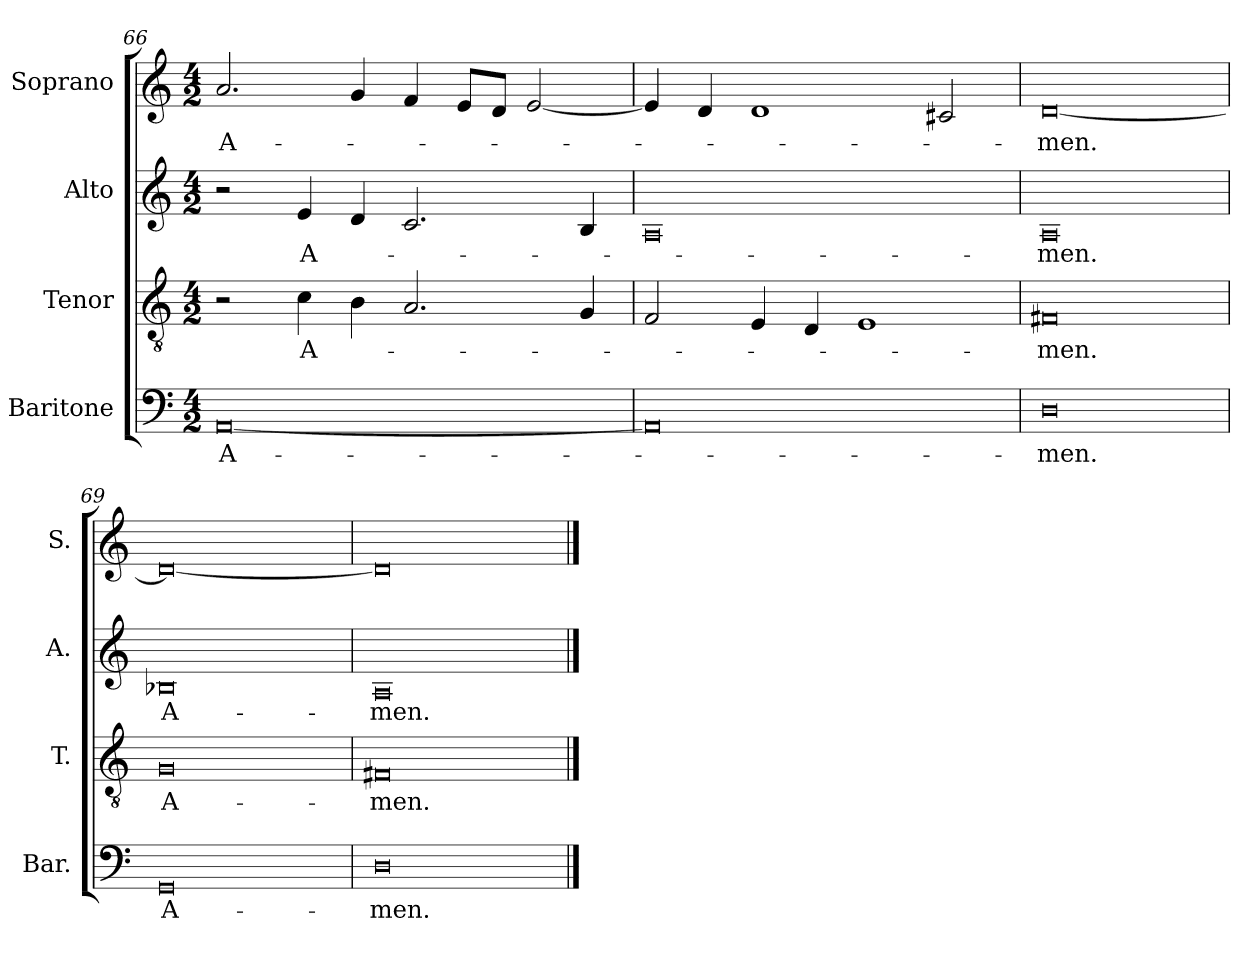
**kern	**text	**kern	**text	**kern	**text	**kern	**text
*part4	*part4	*part3	*part3	*part2	*part2	*part1	*part1
*staff4	*staff4	*staff3	*staff3	*staff2	*staff2	*staff1	*staff1
*I"Baritone	*	*I"Tenor	*	*I"Alto	*	*I"Soprano	*
*I'Bar.	*	*I'T.	*	*I'A.	*	*I'S.	*
*clefF4	*	*clefGv2	*	*clefG2	*	*clefG2	*
*	*	*ITrd7c12	*	*	*	*	*
*k[]	*	*k[]	*	*k[]	*	*k[]	*
*C:	*	*C:	*	*C:	*	*C:	*
*M4/2	*	*M4/2	*	*M4/2	*	*M4/2	*
*MM112	*	*MM112	*	*MM112	*	*MM112	*
=66	=66	=66	=66	=66	=66	=66	=66
!	!LO:LY:b:color=#000000	!	!	!	!	!	!
!	!	!	!	!	!	!	!LO:LY:b:color=#000000
[0AAi	A-	2r	.	2r	.	2.ai/	A-
!	!	!	!LO:LY:b:color=#000000	!	!	!	!
!	!	!	!	!	!LO:LY:b:color=#000000	!	!
.	.	4Ci\	A-	4ei/	A-	.	.
.	.	4BBi\	.	4di/	.	4gi/	.
.	.	2.AAi/	.	2.ci/	.	4fi/	.
.	.	.	.	.	.	8ei/L	.
.	.	.	.	.	.	8di/J	.
.	.	.	.	.	.	[2ei/	.
.	.	4GGi/	.	4Bi/	.	.	.
=67	=67	=67	=67	=67	=67	=67	=67
0AAi]	.	2FFi/	.	0Ai	.	4ei/]	.
.	.	.	.	.	.	4di/	.
.	.	4EEi/	.	.	.	1di	.
.	.	4DDi/	.	.	.	.	.
.	.	1EEi	.	.	.	.	.
.	.	.	.	.	.	2c#Xi/	.
=68	=68	=68	=68	=68	=68	=68	=68
!	!LO:LY:b:color=#000000	!	!	!	!	!	!
!	!	!	!LO:LY:b:color=#000000	!	!	!	!
!	!	!	!	!	!LO:LY:b:color=#000000	!	!
!	!	!	!	!	!	!	!LO:LY:b:color=#000000
0Di	-men.	0FF#Xi	-men.	0Ai	-men.	[0di	-men.
=69	=69	=69	=69	=69	=69	=69	=69
!	!LO:LY:b:color=#000000	!	!	!	!	!	!
!	!	!	!LO:LY:b:color=#000000	!	!	!	!
!	!	!	!	!	!LO:LY:b:color=#000000	!	!
0GGi	A-	0GGi	A-	0B-Xi	A-	0di_	.
=70	=70	=70	=70	=70	=70	=70	=70
!	!LO:LY:b:color=#000000	!	!	!	!	!	!
!	!	!	!LO:LY:b:color=#000000	!	!	!	!
!	!	!	!	!	!LO:LY:b:color=#000000	!	!
0Di	-men.	0FF#Xi	-men.	0Ai	-men.	0di]	.
==	==	==	==	==	==	==	==
*-	*-	*-	*-	*-	*-	*-	*-
